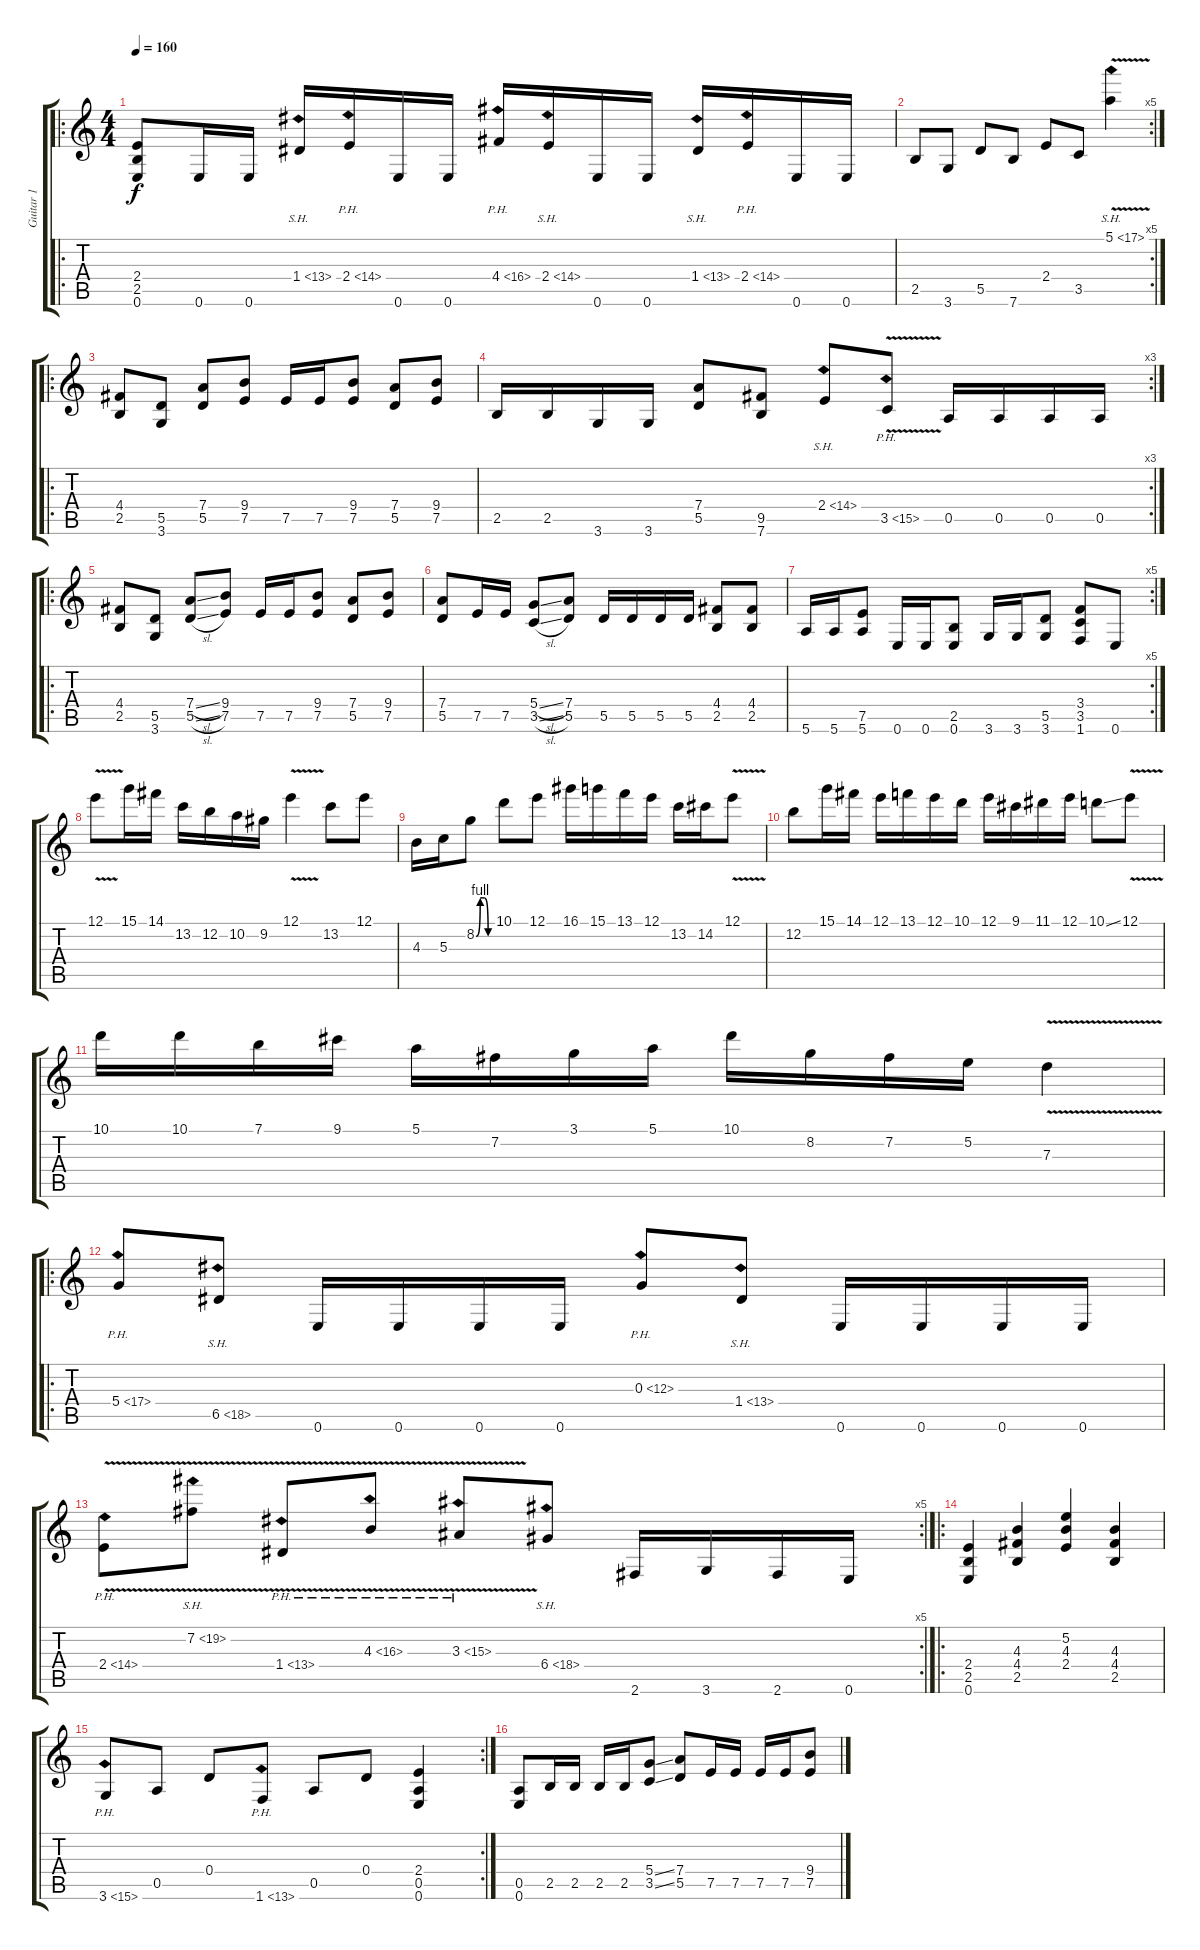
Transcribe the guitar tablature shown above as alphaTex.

\track ("Guitar 1" "Guitar 1") {instrument distortionguitar}
\staff {score tabs}
\tuning (E4 B3 G3 D3 A2 E2) {hide}
\ro
\ts (4 4)
\tempo 160
\clef g2
\ks c
(2.4 2.5 0.6).8{dy f instrument distortionguitar} 0.6.16 0.6.16 1.4{sh 12}.16 2.4{ph 12}.16 0.6.16 0.6.16 4.4{ph 12}.16 2.4{sh 12}.16 0.6.16 0.6.16 1.4{sh 12}.16 2.4{ph 12}.16 0.6.16 0.6.16 |
\rc 5
2.5.8 3.6.8 5.5.8 7.6.8 2.4.8 3.5.8 5.1{sh 12 v}.4 |
\ro
(4.4 2.5).8 (5.5 3.6).8 (7.4 5.5).8 (9.4 7.5).8 7.5.16 7.5.16 (9.4 7.5).8 (7.4 5.5).8 (9.4 7.5).8 |
\rc 3
2.5.16 2.5.16 3.6.16 3.6.16 (7.4 5.5).8 (9.5 7.6).8 2.4{sh 12}.8 3.5{ph 12 v}.8 0.5.16 0.5.16 0.5.16 0.5.16 |
\ro
(4.4 2.5).8 (5.5 3.6).8 (7.4{sl} 5.5{sl}).8 (9.4 7.5).8 7.5.16 7.5.16 (9.4 7.5).8 (7.4 5.5).8 (9.4 7.5).8 |
(7.4 5.5).8 7.5.16 7.5.16 (5.4{sl} 3.5{sl}).8 (7.4 5.5).8 5.5.16 5.5.16 5.5.16 5.5.16 (4.4 2.5).8 (4.4 2.5).8 |
\rc 5
5.6.16 5.6.16 (7.5 5.6).8 0.6.16 0.6.16 (2.5 0.6).8 3.6.16 3.6.16 (5.5 3.6).8 (3.4 3.5 1.6).8 0.6.8 |
12.1{v}.8{volume 15} 15.1.16 14.1.16 13.2.16 12.2.16 10.2.16 9.2.16 12.1{v}.4 13.2.8 12.1.8 |
4.3.16 5.3.16 8.2{be (custom 0 0 15 4 30 4 45 0 60 0)}.8 10.1.8 12.1.8 16.1.16 15.1.16 13.1.16 12.1.16 13.2.16 14.2.16 12.1{v}.8 |
12.2.8 15.1.16 14.1.16 12.1.16 13.1.16 12.1.16 10.1.16 12.1.16 9.1.16 11.1.16 12.1.16 10.1{ss}.8 12.1{v}.8 |
10.1.16 10.1.16 7.1.16 9.1.16 5.1.16 7.2.16 3.1.16 5.1.16 10.1.16 8.2.16 7.2.16 5.2.16 7.3{v}.4 |
\ro
5.4{ph 12}.8 6.5{sh 12}.8 0.6.16 0.6.16 0.6.16 0.6.16 0.3{ph 12}.8 1.4{sh 12}.8 0.6.16 0.6.16 0.6.16 0.6.16 |
\rc 5
2.4{ph 12 v}.8 7.2{sh 12 v}.8 1.4{ph 12 v}.8 4.3{ph 12 v}.8 3.3{ph 12 v}.8 6.4{sh 12}.8 2.6.16 3.6.16 2.6.16 0.6.16 |
\ro
(2.4 2.5 0.6).4{volume 14} (4.3 4.4 2.5).4 (5.2 4.3 2.4).4 (4.3 4.4 2.5).4 |
\rc 2
3.6{ph 12}.8 0.5.8 0.4.8 1.6{ph 12}.8 0.5.8 0.4.8 (2.4 0.5 0.6).4 |
(0.5 0.6).8{volume 16 instrument distortionguitar} 2.5.16 2.5.16 2.5.16 2.5.16 (5.4{ss} 3.5{ss}).8 (7.4 5.5).8 7.5.16 7.5.16 7.5.16 7.5.16 (9.4 7.5).8
